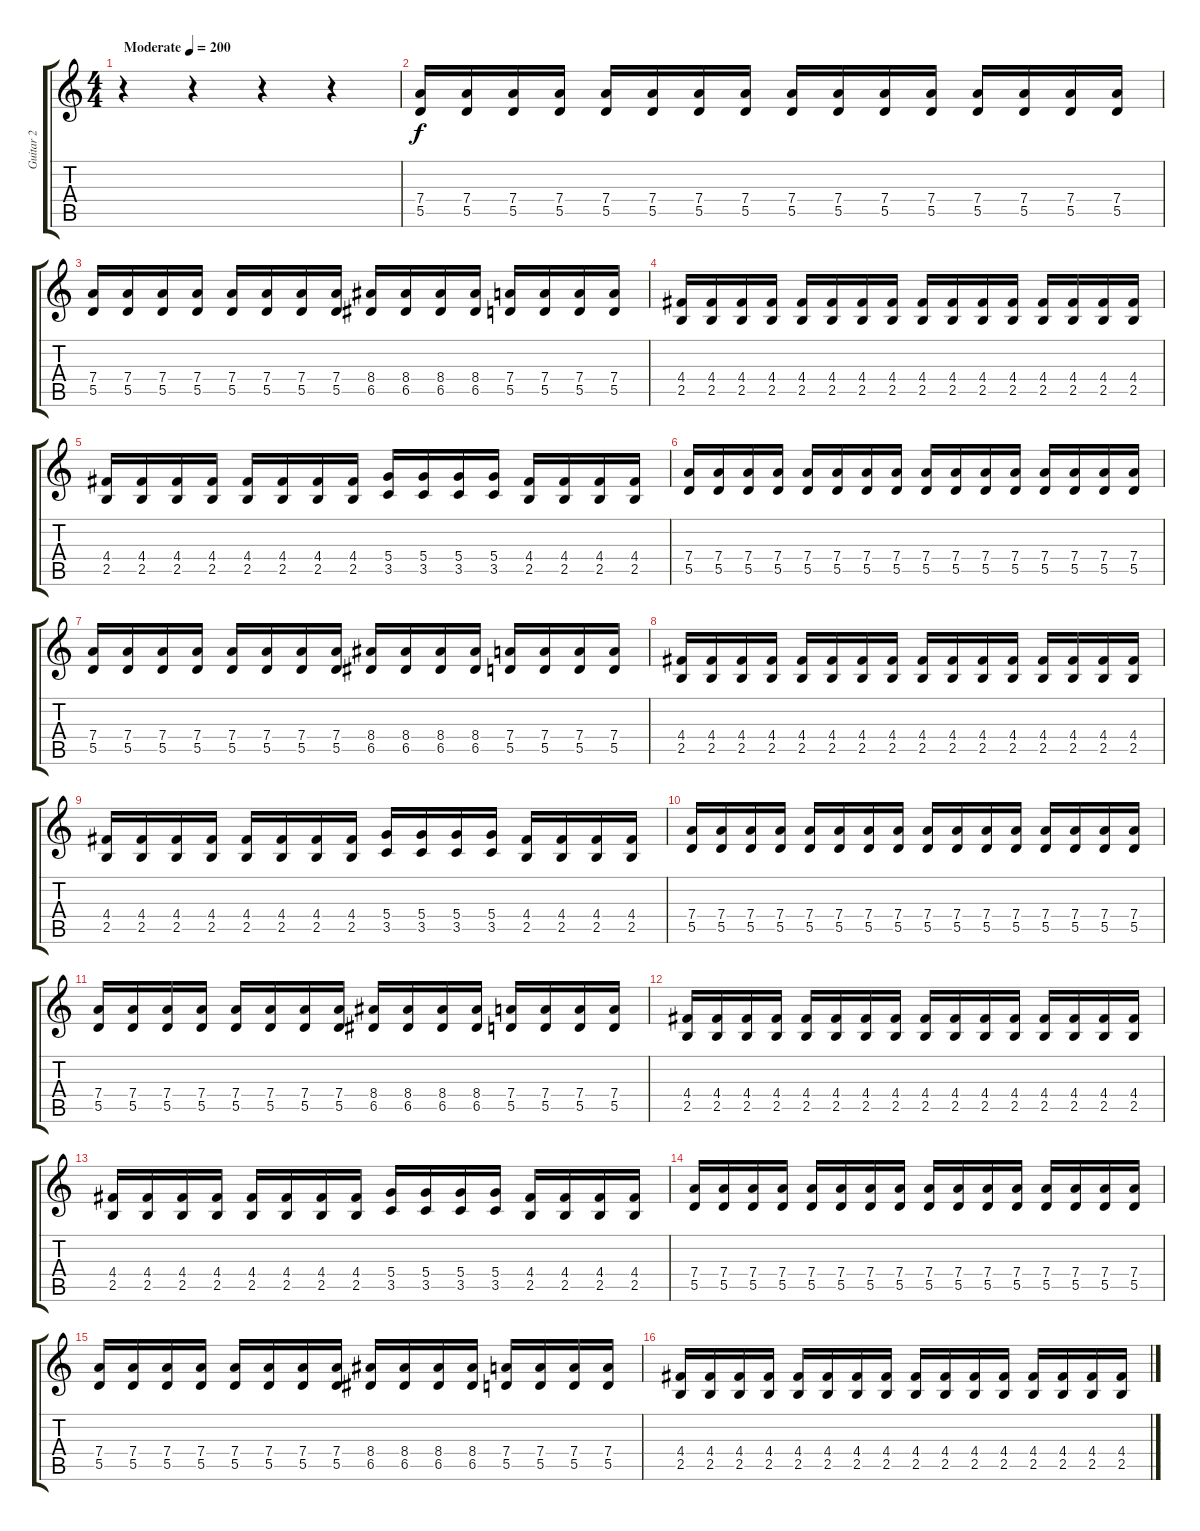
\track ("Guitar 2" "Guitar 2") {instrument distortionguitar}
\staff {score tabs}
\tuning (E4 B3 G3 D3 A2 E2) {hide}
\ts (4 4)
\tempo (200 "Moderate")
\clef g2
\ks c
r.4{dy f instrument distortionguitar} r.4 r.4 r.4 |
(7.4 5.5).16 (7.4 5.5).16 (7.4 5.5).16 (7.4 5.5).16 (7.4 5.5).16 (7.4 5.5).16 (7.4 5.5).16 (7.4 5.5).16 (7.4 5.5).16 (7.4 5.5).16 (7.4 5.5).16 (7.4 5.5).16 (7.4 5.5).16 (7.4 5.5).16 (7.4 5.5).16 (7.4 5.5).16 |
(7.4 5.5).16 (7.4 5.5).16 (7.4 5.5).16 (7.4 5.5).16 (7.4 5.5).16 (7.4 5.5).16 (7.4 5.5).16 (7.4 5.5).16 (8.4 6.5).16 (8.4 6.5).16 (8.4 6.5).16 (8.4 6.5).16 (7.4 5.5).16 (7.4 5.5).16 (7.4 5.5).16 (7.4 5.5).16 |
(4.4 2.5).16 (4.4 2.5).16 (4.4 2.5).16 (4.4 2.5).16 (4.4 2.5).16 (4.4 2.5).16 (4.4 2.5).16 (4.4 2.5).16 (4.4 2.5).16 (4.4 2.5).16 (4.4 2.5).16 (4.4 2.5).16 (4.4 2.5).16 (4.4 2.5).16 (4.4 2.5).16 (4.4 2.5).16 |
(4.4 2.5).16 (4.4 2.5).16 (4.4 2.5).16 (4.4 2.5).16 (4.4 2.5).16 (4.4 2.5).16 (4.4 2.5).16 (4.4 2.5).16 (5.4 3.5).16 (5.4 3.5).16 (5.4 3.5).16 (5.4 3.5).16 (4.4 2.5).16 (4.4 2.5).16 (4.4 2.5).16 (4.4 2.5).16 |
(7.4 5.5).16 (7.4 5.5).16 (7.4 5.5).16 (7.4 5.5).16 (7.4 5.5).16 (7.4 5.5).16 (7.4 5.5).16 (7.4 5.5).16 (7.4 5.5).16 (7.4 5.5).16 (7.4 5.5).16 (7.4 5.5).16 (7.4 5.5).16 (7.4 5.5).16 (7.4 5.5).16 (7.4 5.5).16 |
(7.4 5.5).16 (7.4 5.5).16 (7.4 5.5).16 (7.4 5.5).16 (7.4 5.5).16 (7.4 5.5).16 (7.4 5.5).16 (7.4 5.5).16 (8.4 6.5).16 (8.4 6.5).16 (8.4 6.5).16 (8.4 6.5).16 (7.4 5.5).16 (7.4 5.5).16 (7.4 5.5).16 (7.4 5.5).16 |
(4.4 2.5).16 (4.4 2.5).16 (4.4 2.5).16 (4.4 2.5).16 (4.4 2.5).16 (4.4 2.5).16 (4.4 2.5).16 (4.4 2.5).16 (4.4 2.5).16 (4.4 2.5).16 (4.4 2.5).16 (4.4 2.5).16 (4.4 2.5).16 (4.4 2.5).16 (4.4 2.5).16 (4.4 2.5).16 |
(4.4 2.5).16 (4.4 2.5).16 (4.4 2.5).16 (4.4 2.5).16 (4.4 2.5).16 (4.4 2.5).16 (4.4 2.5).16 (4.4 2.5).16 (5.4 3.5).16 (5.4 3.5).16 (5.4 3.5).16 (5.4 3.5).16 (4.4 2.5).16 (4.4 2.5).16 (4.4 2.5).16 (4.4 2.5).16 |
(7.4 5.5).16 (7.4 5.5).16 (7.4 5.5).16 (7.4 5.5).16 (7.4 5.5).16 (7.4 5.5).16 (7.4 5.5).16 (7.4 5.5).16 (7.4 5.5).16 (7.4 5.5).16 (7.4 5.5).16 (7.4 5.5).16 (7.4 5.5).16 (7.4 5.5).16 (7.4 5.5).16 (7.4 5.5).16 |
(7.4 5.5).16 (7.4 5.5).16 (7.4 5.5).16 (7.4 5.5).16 (7.4 5.5).16 (7.4 5.5).16 (7.4 5.5).16 (7.4 5.5).16 (8.4 6.5).16 (8.4 6.5).16 (8.4 6.5).16 (8.4 6.5).16 (7.4 5.5).16 (7.4 5.5).16 (7.4 5.5).16 (7.4 5.5).16 |
(4.4 2.5).16 (4.4 2.5).16 (4.4 2.5).16 (4.4 2.5).16 (4.4 2.5).16 (4.4 2.5).16 (4.4 2.5).16 (4.4 2.5).16 (4.4 2.5).16 (4.4 2.5).16 (4.4 2.5).16 (4.4 2.5).16 (4.4 2.5).16 (4.4 2.5).16 (4.4 2.5).16 (4.4 2.5).16 |
(4.4 2.5).16 (4.4 2.5).16 (4.4 2.5).16 (4.4 2.5).16 (4.4 2.5).16 (4.4 2.5).16 (4.4 2.5).16 (4.4 2.5).16 (5.4 3.5).16 (5.4 3.5).16 (5.4 3.5).16 (5.4 3.5).16 (4.4 2.5).16 (4.4 2.5).16 (4.4 2.5).16 (4.4 2.5).16 |
(7.4 5.5).16 (7.4 5.5).16 (7.4 5.5).16 (7.4 5.5).16 (7.4 5.5).16 (7.4 5.5).16 (7.4 5.5).16 (7.4 5.5).16 (7.4 5.5).16 (7.4 5.5).16 (7.4 5.5).16 (7.4 5.5).16 (7.4 5.5).16 (7.4 5.5).16 (7.4 5.5).16 (7.4 5.5).16 |
(7.4 5.5).16 (7.4 5.5).16 (7.4 5.5).16 (7.4 5.5).16 (7.4 5.5).16 (7.4 5.5).16 (7.4 5.5).16 (7.4 5.5).16 (8.4 6.5).16 (8.4 6.5).16 (8.4 6.5).16 (8.4 6.5).16 (7.4 5.5).16 (7.4 5.5).16 (7.4 5.5).16 (7.4 5.5).16 |
(4.4 2.5).16 (4.4 2.5).16 (4.4 2.5).16 (4.4 2.5).16 (4.4 2.5).16 (4.4 2.5).16 (4.4 2.5).16 (4.4 2.5).16 (4.4 2.5).16 (4.4 2.5).16 (4.4 2.5).16 (4.4 2.5).16 (4.4 2.5).16 (4.4 2.5).16 (4.4 2.5).16 (4.4 2.5).16
